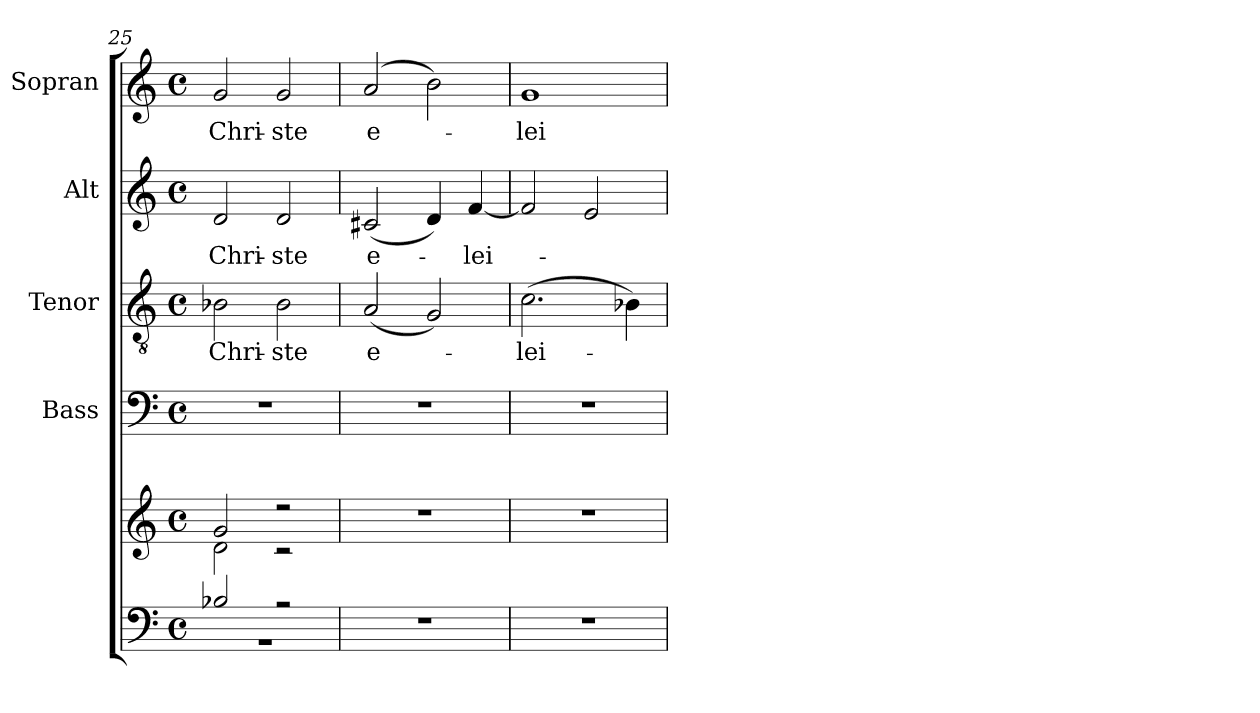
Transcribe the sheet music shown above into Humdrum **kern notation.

**kern	**kern	**kern	**kern	**text	**kern	**text	**kern	**text
*part5	*part5	*part4	*part3	*part3	*part2	*part2	*part1	*part1
*staff6	*staff5	*staff4	*staff3	*staff3	*staff2	*staff2	*staff1	*staff1
*	*	*I"Bass	*I"Tenor	*	*I"Alt	*	*I"Sopran	*
*	*	*I'B.	*I'T.	*	*I'A.	*	*I'S.	*
*clefF4	*clefG2	*clefF4	*clefGv2	*	*clefG2	*	*clefG2	*
*k[]	*k[]	*k[]	*k[]	*	*k[]	*	*k[]	*
*C:	*C:	*C:	*C:	*	*C:	*	*C:	*
*M4/4	*M4/4	*M4/4	*M4/4	*	*M4/4	*	*M4/4	*
*met(c)	*met(c)	*met(c)	*met(c)	*	*met(c)	*	*met(c)	*
=25	=25	=25	=25	=25	=25	=25	=25	=25
*^	*^	*	*	*	*	*	*	*
!	!	!	!	!	!	!LO:LY:b	!	!LO:LY:b	!	!LO:LY:b
2B-X/	1rBB	2g/	2d\	1r	2B-X\	Chri-	2d/	Chri-	2g/	Chri-
!	!	!	!	!	!	!LO:LY:b	!	!LO:LY:b	!	!LO:LY:b
2rA	.	2r	2r	.	2B-\	-ste	2d/	-ste	2g/	-ste
*v	*v	*	*	*	*	*	*	*	*	*
=26	=26	=26	=26	=26	=26	=26	=26	=26	=26
!	!	!	!	!	!LO:LY:b	!	!LO:LY:b	!	!LO:LY:b
*	*v	*v	*	*	*	*	*	*	*
1r	1r	1r	(<2A/	e-	(<2c#X/	e-	(2a/	e-
.	.	.	2G/)	.	4d/)	.	2b\)	.
!	!	!	!	!	!	!LO:LY:b	!	!
.	.	.	.	.	[4f/	-lei-	.	.
=27	=27	=27	=27	=27	=27	=27	=27	=27
!	!	!	!	!LO:LY:b	!	!	!	!LO:LY:b
1r	1r	1r	(>2.c\	-lei-	2f/]	.	1g	-lei-
.	.	.	.	.	2e/	.	.	.
.	.	.	4B-X\)	.	.	.	.	.
=	=	=	=	=	=	=	=	=
*-	*-	*-	*-	*-	*-	*-	*-	*-
